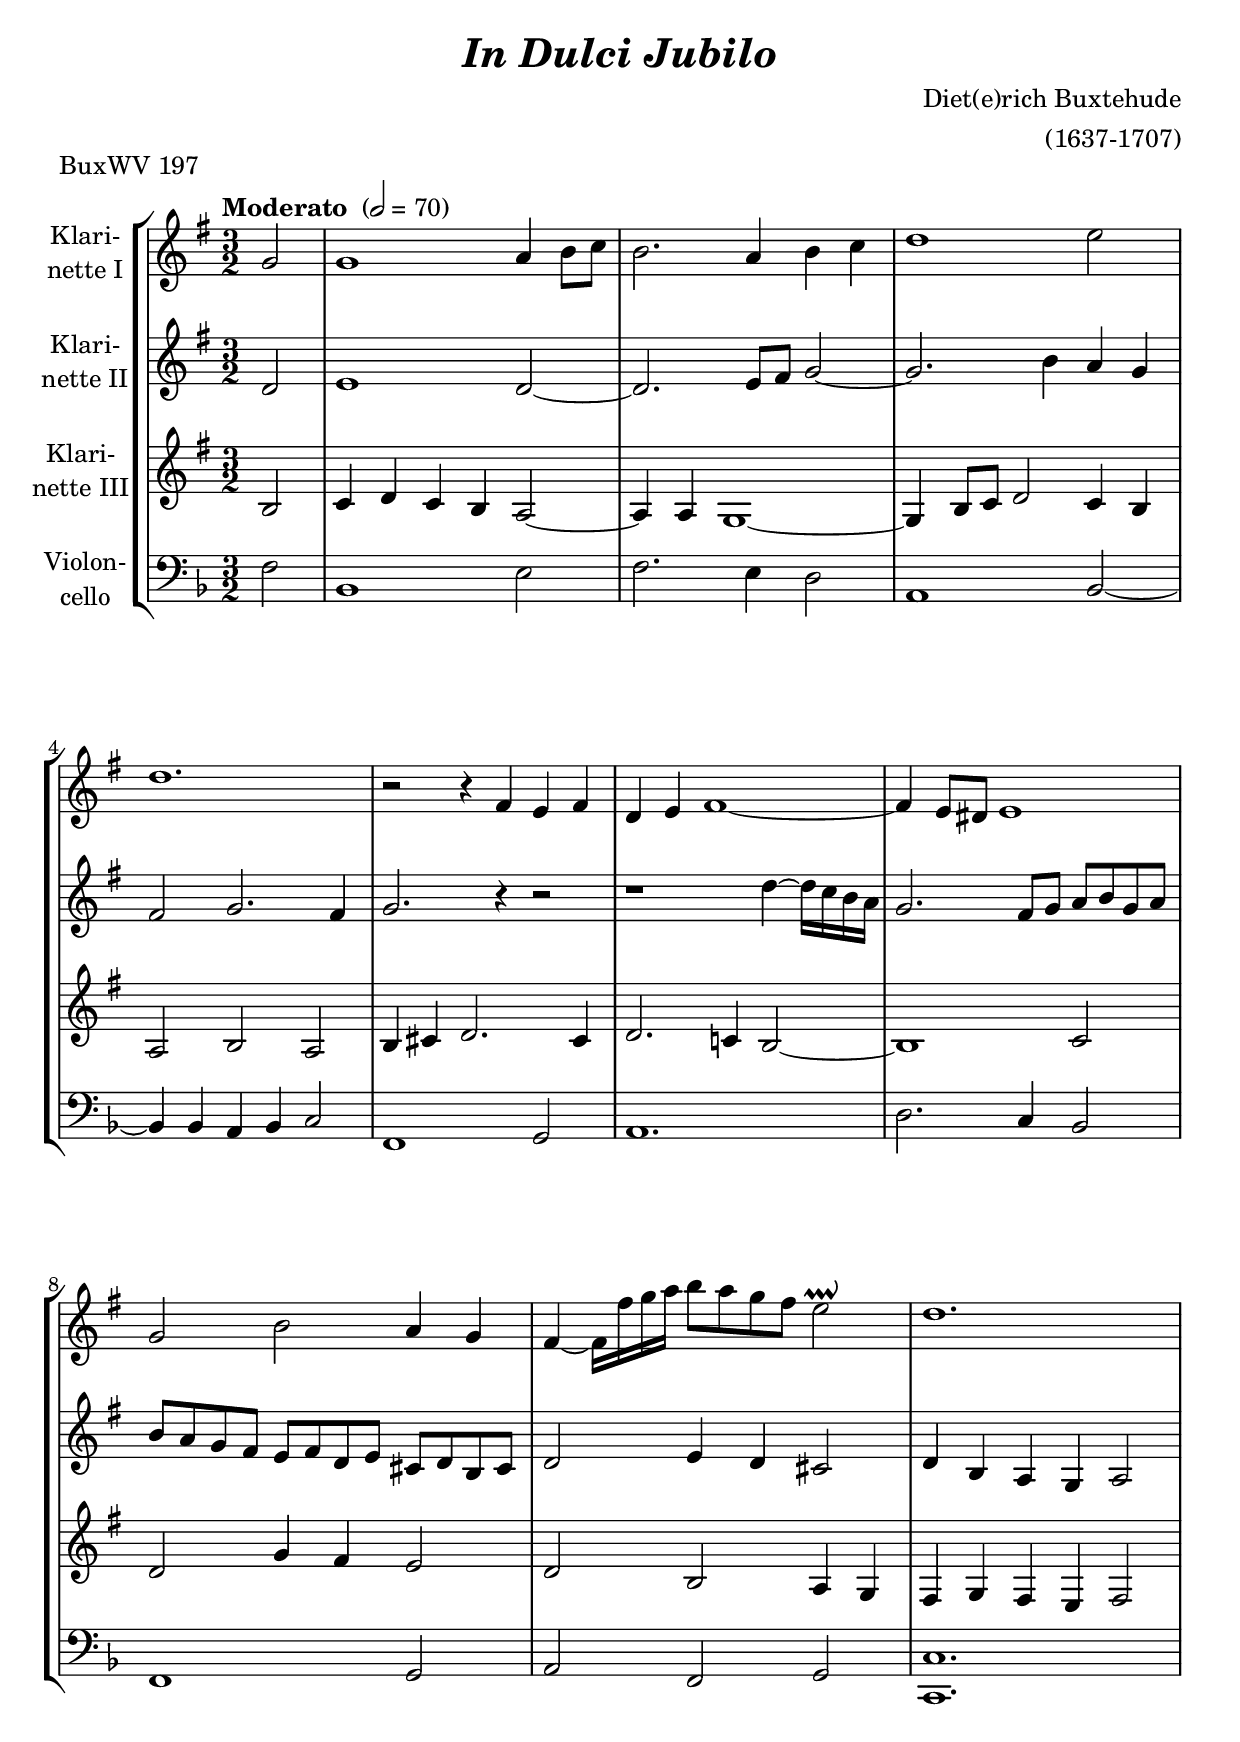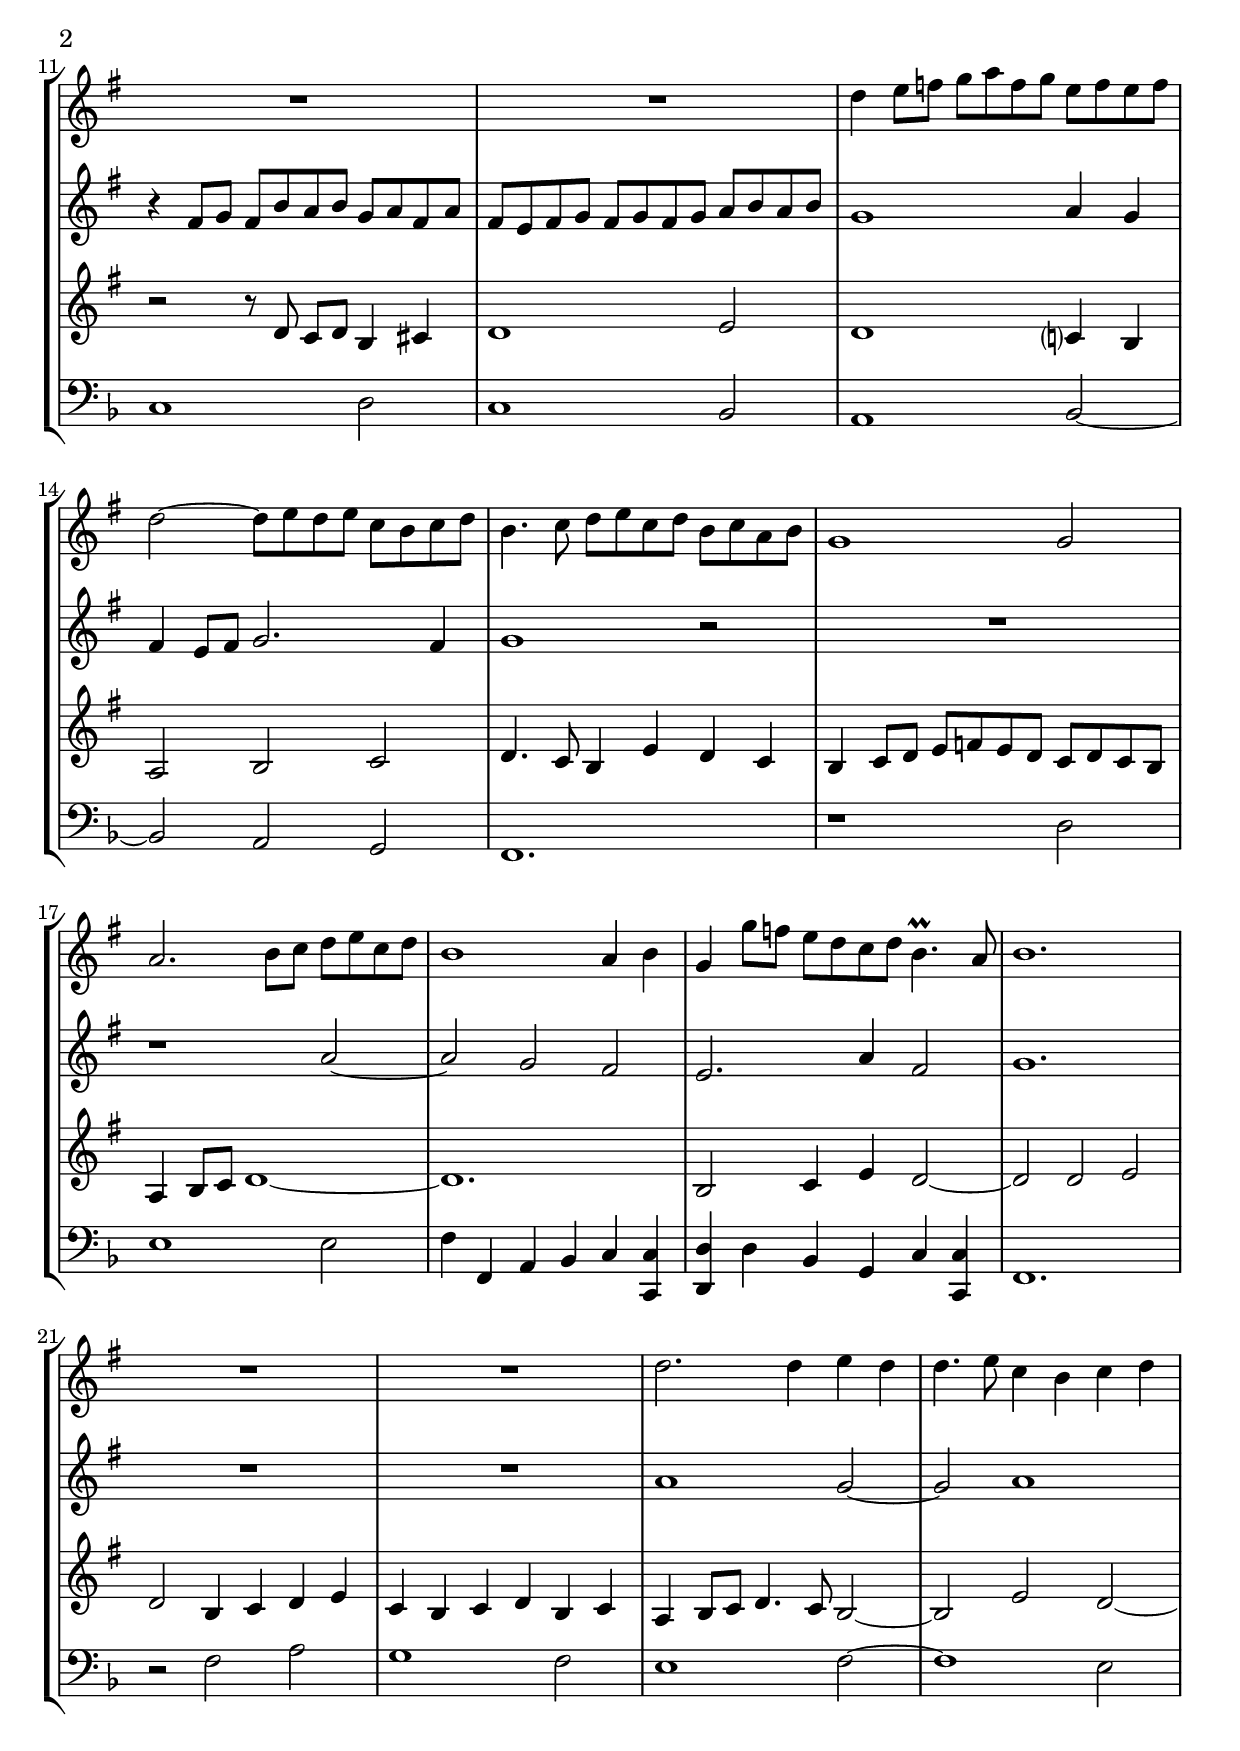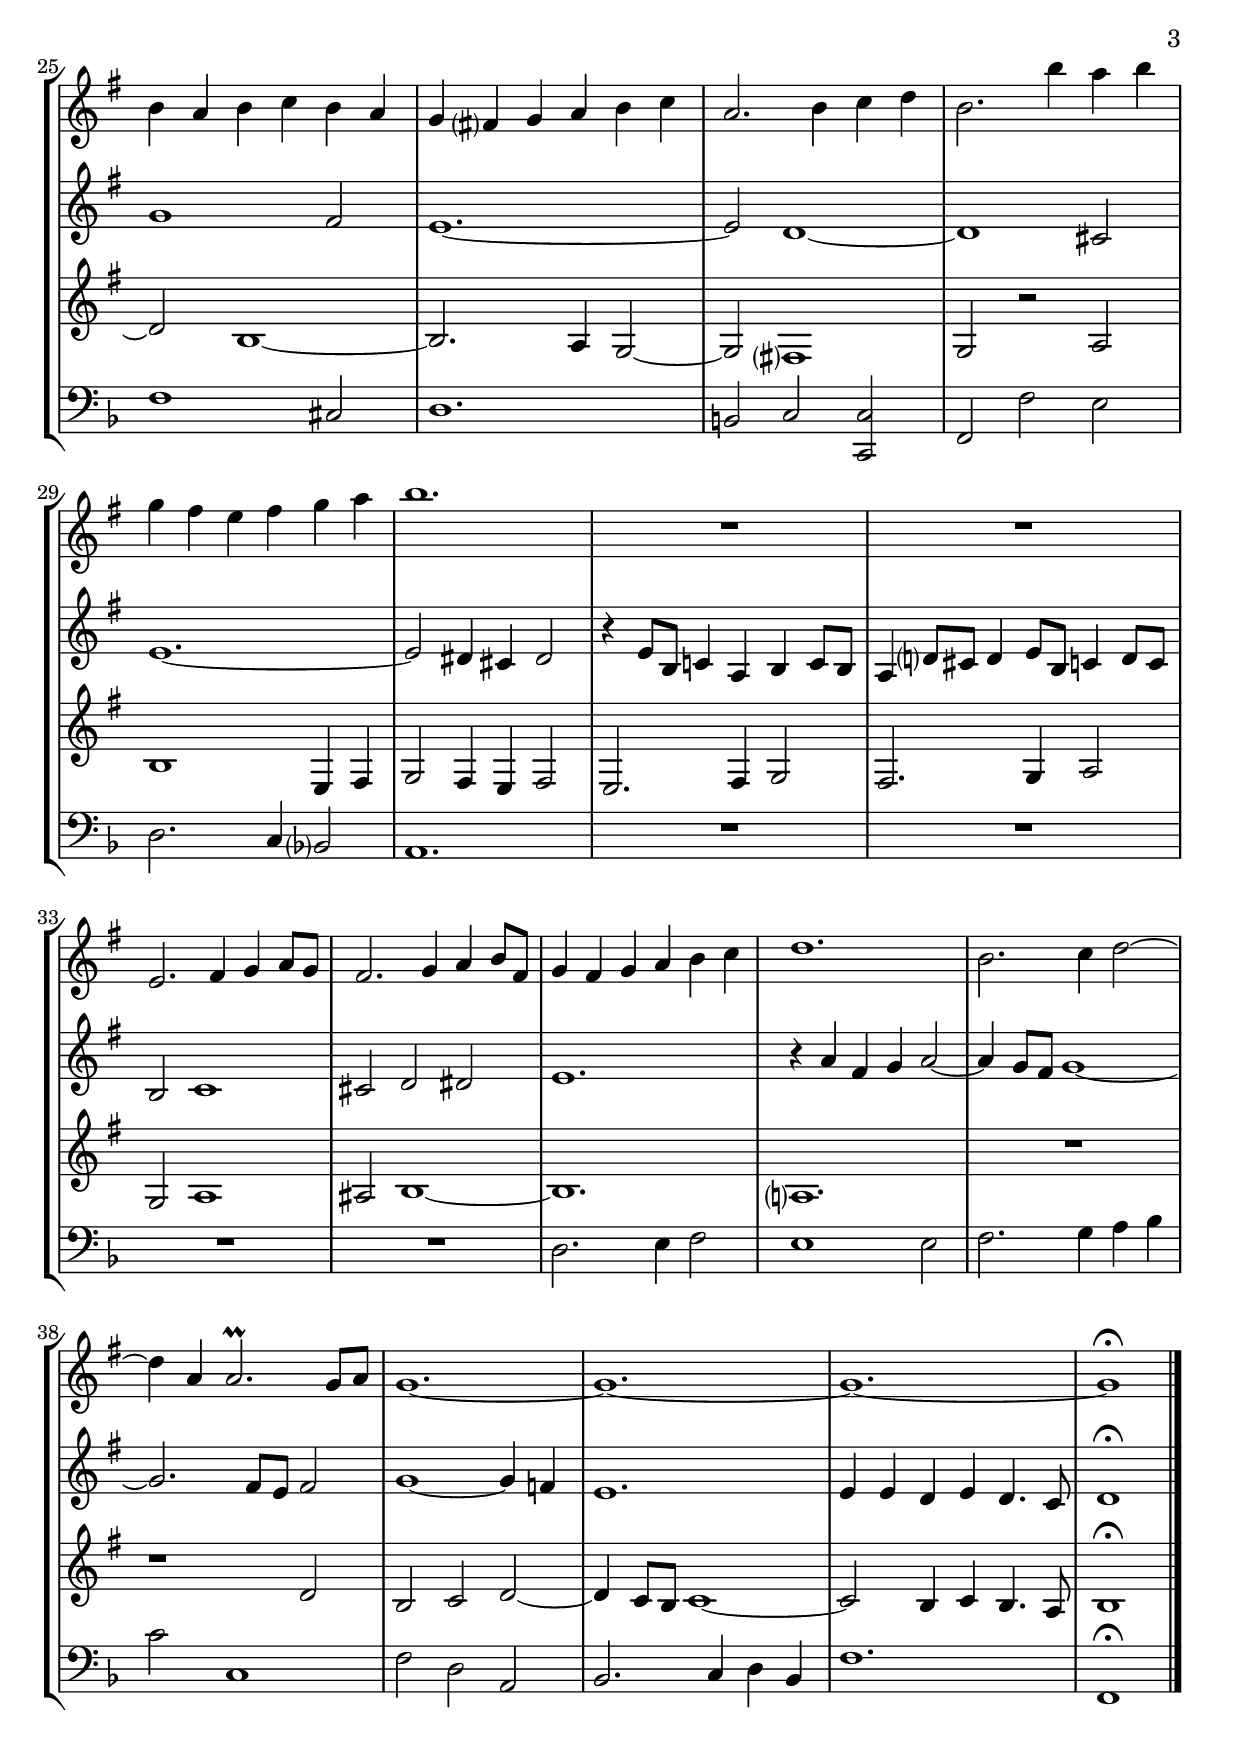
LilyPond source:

\version "2.18.2"
\include "deutsch.ly"
  
#(set-global-staff-size 22)

\header {
  title     = \markup \bold \italic "In Dulci Jubilo"
  composer  = "Diet(e)rich Buxtehude"
  arranger  = "(1637-1707)"
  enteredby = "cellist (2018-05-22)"
  piece     = "BuxWV 197"
}

voiceconsts = {
  \key g \major
  \time 3/2
  \clef "treble"
%  \numericTimeSignature
  \compressFullBarRests
  % Set default beaming for all staves
% \set Timing.beamExceptions = #'()
% \set Timing.baseMoment     = #(ly:make-moment 1 4)
% \set Timing.beatStructure  = #'(1 1 1)
  \tempo "Moderato " 2=70
}

micl = "clarinet"
mifl = "flute"
miob = "oboe"
mifh = "french horn"
misx = "tenor sax"
mist = "string ensemble 1"
miba = "cello"

va = \relative c'' {
  \voiceconsts
  
  \partial 2 g2
  g1 a4 h8 c
  h2. a4 h c
  d1 e2
  d1.

  r2 r4 fis, e fis
  d e fis1~
  fis4 e8 dis e1
  g2 h a4 g

  fis~ fis16 fis' g a h8 a g fis e2\prallup
  d1.
  R1.*2
  d4 e8 f g a f g e f e f

  d2~ d8 e d e c h c d
  h4. c8 d e c d h c a h
  g1 g2

  a2. h8 c d e c d
  h1 a4 h
  g g'8 f e d c d h4.\prall a8
  h1.
  R1.*2

  d2. d4 e d
  d4. e8 c4 h c d
  h a h c h a
  g fis? g a h c

  a2. h4 c d
  h2. h'4 a h
  g fis e fis g a
  h1.
  R1.*2

  e,,2. fis4 g a8 g
  fis2. g4 a h8 fis
  g4 fis g a h c
  d1.

  h2. c4 d2~
  d4 a a2.\prall g8 a
  g1.~
  g~
  g~
  g1\fermata \bar "|."
}

vb = \relative c' {
  \voiceconsts
  
  \partial 2 d2
  e1 d2~
  d2. e8 fis g2~
  g2. h4 a g
  fis2 g2. fis4

  g2. r4 r2
  r1 d'4~ d16 c h a
  g2. fis8 g a h g a

  h a g fis e fis d e cis d h cis
  d2 e4 d cis2
  d4 h a g a2

  r4 fis'8 g fis h a h g a fis a
  fis e fis g fis g fis g a h a h
  g1 a4 g

  fis e8 fis g2. fis4
  g1 r2
  R1.
  r1 a2~
  a g fis

  e2. a4 fis2
  g1.
  R1.*2
  a1 g2~
  g a1
  g fis2

  e1.~
  e2 d1~
  d cis2
  e1.~
  e2 dis4 cis dis2

  r4 e8 h c!4 a h c8 h
  a4 d?8 cis d4 e8 h c4 d8 c
  h2 c1

  cis2 d dis
  e1.
  r4 a fis g a2~
  a4 g8 fis g1~

  g2. fis8 e fis2
  g1~ g4 f
  e1.
  e4 e d e d4. c8
  d1\fermata \bar "|."
}

vc = \relative c' {
  \voiceconsts
  
  \partial 2 h2
  c4 d c h a2~
  a4 a g1~
  g4 h8 c d2 c4 h

  a2 h a
  h4 cis d2. cis4
  d2. c!4 h2~
  h1 c2
  d g4 fis e2

  d h a4 g
  fis g fis e fis2
  r r8 d' c[ d] h4 cis
  d1 e2

  d1 c?4 h
  a2 h c
  d4. c8 h4 e d c
  h c8 d e f e d c d c h

  a4 h8 c d1~
  d1.
  h2 c4 e d2~
  d d e
  d h4 c d e
  c h c d h c
  a h8 c d4. c8 h2~
  h e d~
  d h1~

  h2. a4 g2~
  g fis?1
  g2 r a
  h1 e,4 fis
  g2 fis4 e fis2

  e2. fis4 g2
  fis2. g4 a2
  g a1
  ais2 h1~
  h1.
  a?
  R

  r1 d2
  h c d~
  d4 c8 h c1~
  c2 h4 c h4. a8
  h1\fermata \bar "|."
}

vd = \relative c' {
  \voiceconsts
  \clef "bass"
  
  \partial 2 g2
  c,1 fis2
  g2. fis4 e2
  h1 c2~
  c4 c h c d2

  g,1 a2
  h1.
  e2. d4 c2
  g1 a2
  h g a
  <d, d'>1.

  d'1 e2
  d1 c2
  h1 c2~
  c h a
  g1.

  r1 e'2
  fis1 fis2
  g4 g, h c d <d, d'>
  <e e'> e' c a d <d, d'>
  g1.

  r2 g' h
  a1 g2
  fis1 g2~
  g1 fis2
  g1 dis2
  e1.

  cis2 d <d, d'>
  g g' fis
  e2. d4 c?2
  h1.
  R1.*4
  e2. fis4 g2
  fis1 fis2
  g2. a4 h c

  d2 d,1
  g2 e h
  c2. d4 e c
  g'1.
  g,1\fermata \bar "|."
}


music = \new StaffGroup <<
      \new Staff {
	\set Staff.midiInstrument = \micl
	\set Staff.instrumentName = \markup \center-column { "Klari-" "nette I" }
	\transpose g g { \va }
      }

      \new Staff {
	\set Staff.midiInstrument = \micl
	\set Staff.instrumentName = \markup \center-column { "Klari-" "nette II" }
	\transpose g g { \vb }
      }

      \new Staff {
	\set Staff.midiInstrument = \micl
	\set Staff.instrumentName = \markup \center-column { "Klari-" "nette III" }
	\transpose g g { \vc }
      }

      \new Staff {
	\set Staff.midiInstrument = \miba
	\set Staff.instrumentName = \markup \center-column { "Violon-" "cello" }
	\transpose g f { \vd }
      }
>>

\book {
  \score {
    \music
    \layout {}
  }

  \score {
    \unfoldRepeats \music

    \midi {
      \context {
        \Score
      }
    }
  }
}
